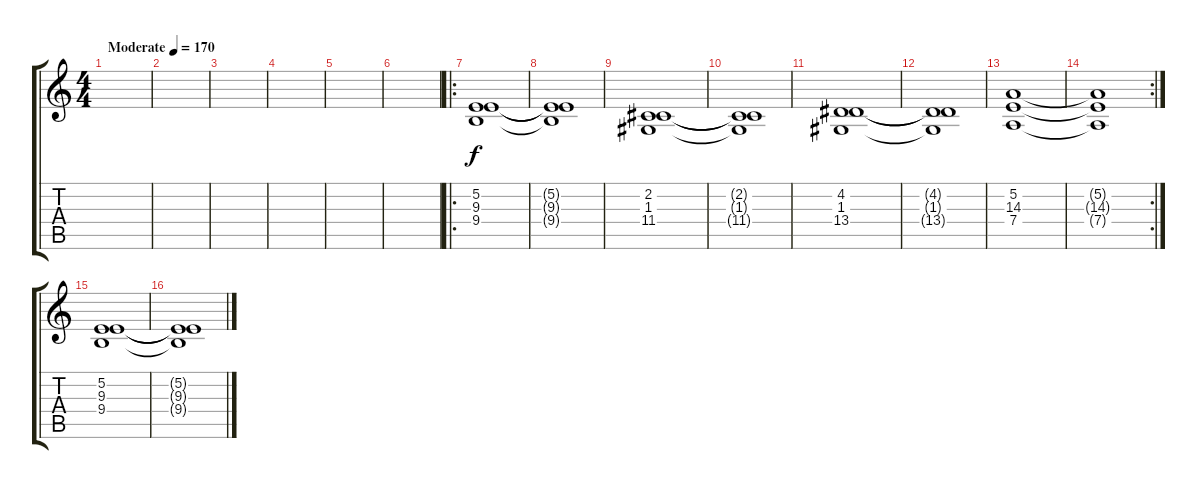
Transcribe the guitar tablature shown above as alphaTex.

\track "" {instrument stringensemble1}
\staff {score tabs}
\tuning (E4 B3 G3 D3 A2 E2) {hide}
\ts (4 4)
\tempo (170 "Moderate")
\clef g2
\ks c
|
|
|
|
|
|
\ro
(5.2 9.3 9.4).1 |
(5.2{t} 9.3{t} 9.4{t}).1 |
(2.2 1.3 11.4).1 |
(2.2{t} 1.3{t} 11.4{t}).1 |
(4.2 1.3 13.4).1 |
(4.2{t} 1.3{t} 13.4{t}).1 |
(5.2 14.3 7.4).1 |
\rc 2
(5.2{t} 14.3{t} 7.4{t}).1 |
(5.2 9.3 9.4).1 |
(5.2{t} 9.3{t} 9.4{t}).1
